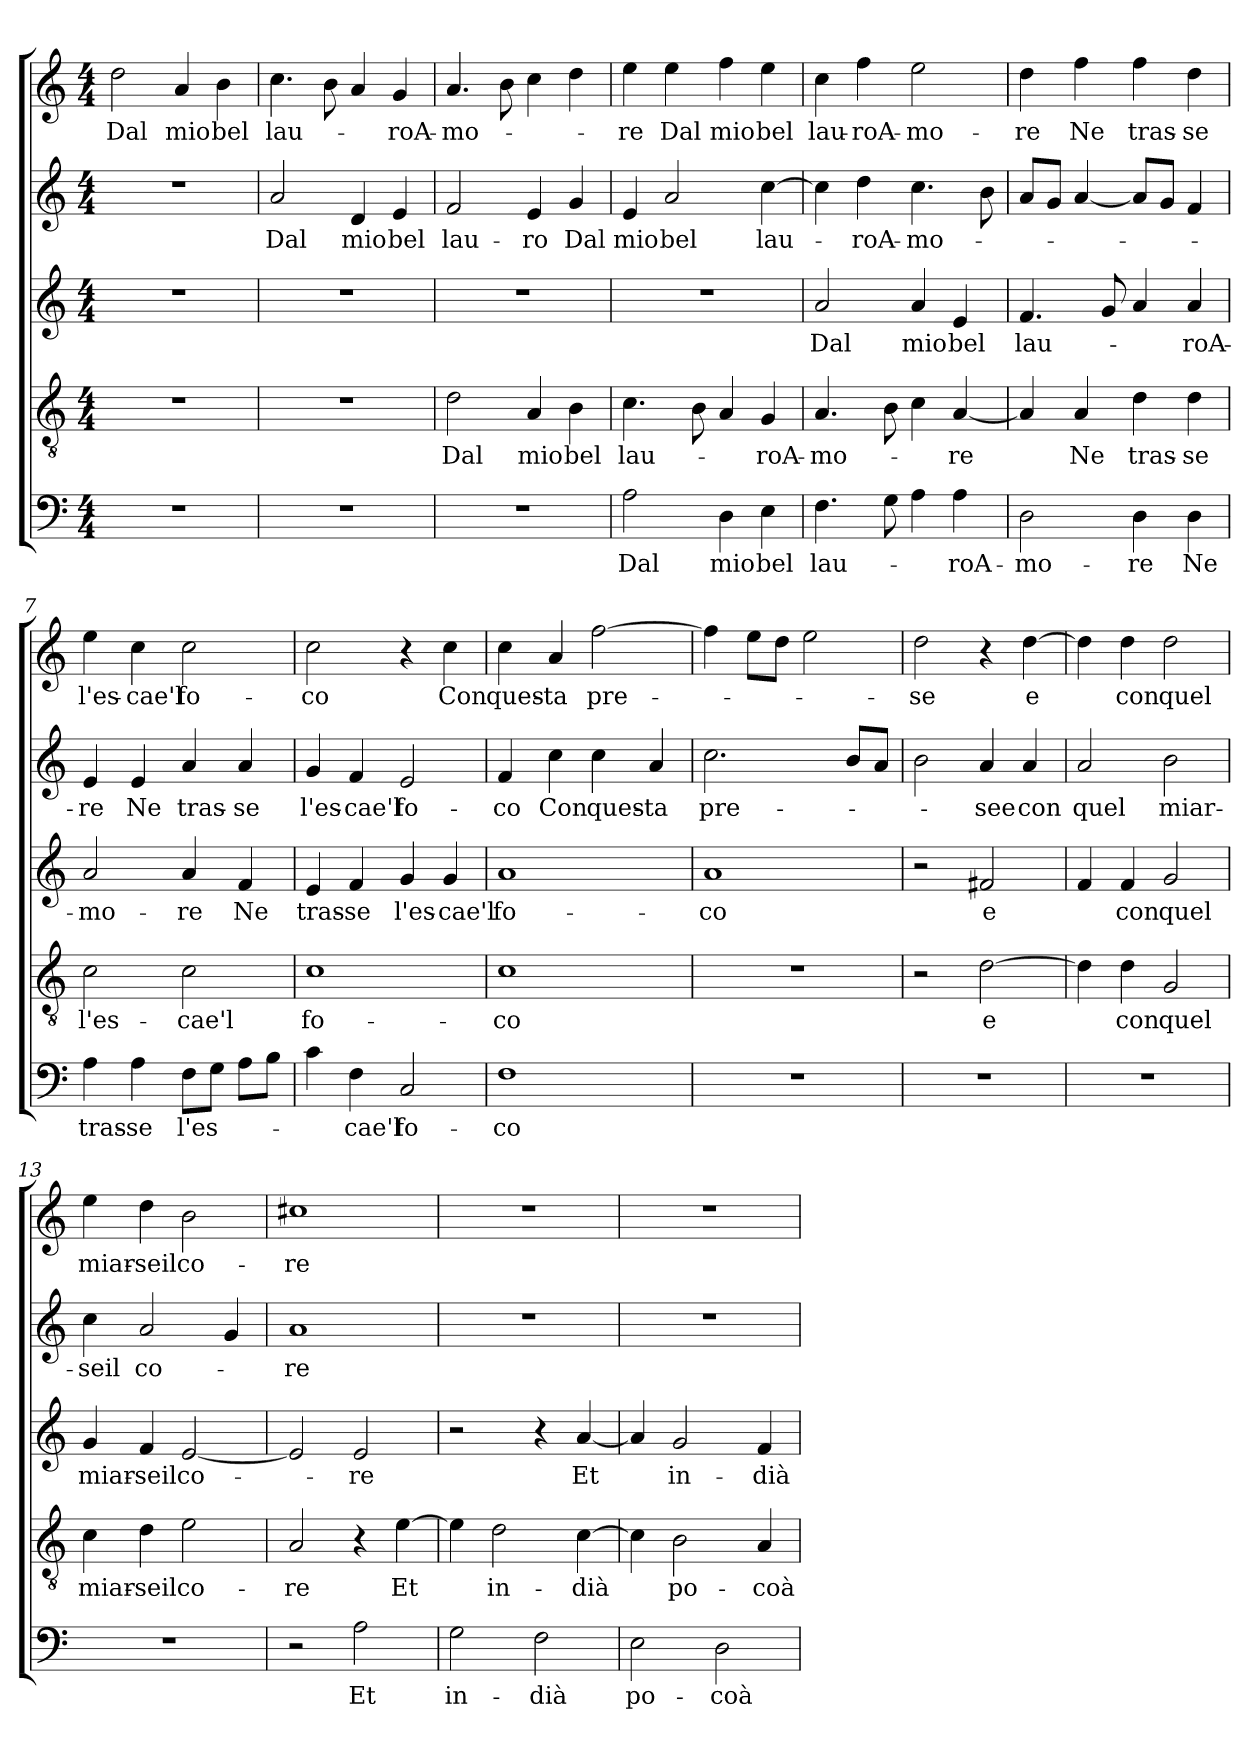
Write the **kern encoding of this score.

**kern	**text	**kern	**text	**kern	**text	**kern	**text	**kern	**text
*part5	*part5	*part4	*part4	*part3	*part3	*part2	*part2	*part1	*part1
*staff5	*staff5	*staff4	*staff4	*staff3	*staff3	*staff2	*staff2	*staff1	*staff1
*clefF4	*	*clefGv2	*	*clefG2	*	*clefG2	*	*clefG2	*
*k[]	*	*k[]	*	*k[]	*	*k[]	*	*k[]	*
*M4/4	*	*M4/4	*	*M4/4	*	*M4/4	*	*M4/4	*
=1	=1	=1	=1	=1	=1	=1	=1	=1	=1
1r	.	1r	.	1r	.	1r	.	2dd\	Dal
.	.	.	.	.	.	.	.	4a/	mio
.	.	.	.	.	.	.	.	4b\	bel
=2	=2	=2	=2	=2	=2	=2	=2	=2	=2
1r	.	1r	.	1r	.	2a/	Dal	4.cc\	lau-
.	.	.	.	.	.	.	.	8b\	.
.	.	.	.	.	.	4d/	mio	4a/	.
.	.	.	.	.	.	4e/	bel	4g/	roA-
=3	=3	=3	=3	=3	=3	=3	=3	=3	=3
1r	.	2d\	Dal	1r	.	2f/	lau-	4.a/	mo-
.	.	.	.	.	.	.	.	8b\	.
.	.	4A/	mio	.	.	4e/	ro	4cc\	.
.	.	4B\	bel	.	.	4g/	Dal	4dd\	.
=4	=4	=4	=4	=4	=4	=4	=4	=4	=4
2A\	Dal	4.c\	lau-	1r	.	4e/	mio	4ee\	re
.	.	.	.	.	.	2a/	bel	4ee\	Dal
.	.	8B\	.	.	.	.	.	.	.
4D\	mio	4A/	.	.	.	.	.	4ff\	mio
4E\	bel	4G/	roA-	.	.	[4cc\	lau-	4ee\	bel
=5	=5	=5	=5	=5	=5	=5	=5	=5	=5
4.F\	lau-	4.A/	mo-	2a/	Dal	4cc\]	.	4cc\	lau-
.	.	.	.	.	.	4dd\	roA-	4ff\	roA-
8G\	.	8B\	.	.	.	.	.	.	.
4A\	.	4c\	.	4a/	mio	4.cc\	mo-	2ee\	mo-
4A\	roA-	[4A/	re	4e/	bel	.	.	.	.
.	.	.	.	.	.	8b\	.	.	.
=6	=6	=6	=6	=6	=6	=6	=6	=6	=6
2D\	mo-	4A/]	.	4.f/	lau-	8a/L	.	4dd\	re
.	.	.	.	.	.	8g/J	.	.	.
.	.	4A/	Ne	.	.	[4a/	.	4ff\	Ne
.	.	.	.	8g/	.	.	.	.	.
4D\	re	4d\	tras-	4a/	.	8a/L]	.	4ff\	tras-
.	.	.	.	.	.	8g/J	.	.	.
4D\	Ne	4d\	se	4a/	roA-	4f/	.	4dd\	se
=7	=7	=7	=7	=7	=7	=7	=7	=7	=7
4A\	tras-	2c\	l'es-	2a/	mo-	4e/	re	4ee\	l'es-
4A\	se	.	.	.	.	4e/	Ne	4cc\	cae'l
8F\L	l'es-	2c\	cae'l	4a/	re	4a/	tras-	2cc\	fo-
8G\J	.	.	.	.	.	.	.	.	.
8A\L	.	.	.	4f/	Ne	4a/	se	.	.
8B\J	.	.	.	.	.	.	.	.	.
=8	=8	=8	=8	=8	=8	=8	=8	=8	=8
4c\	.	1c\	fo-	4e/	tras-	4g/	l'es-	2cc\	co
4F\	cae'l	.	.	4f/	se	4f/	cae'l	.	.
2C/	fo-	.	.	4g/	l'es-	2e/	fo-	4r	.
.	.	.	.	4g/	cae'l	.	.	4cc\	Con
=9	=9	=9	=9	=9	=9	=9	=9	=9	=9
1F\	co	1c\	co	1a/	fo-	4f/	co	4cc\	ques-
.	.	.	.	.	.	4cc\	Con	4a/	ta
.	.	.	.	.	.	4cc\	ques-	[2ff\	pre-
.	.	.	.	.	.	4a/	ta	.	.
=10	=10	=10	=10	=10	=10	=10	=10	=10	=10
1r	.	1r	.	1a/	co	2.cc\	pre-	4ff\]	.
.	.	.	.	.	.	.	.	8ee\L	.
.	.	.	.	.	.	.	.	8dd\J	.
.	.	.	.	.	.	.	.	2ee\	.
.	.	.	.	.	.	8b/L	.	.	.
.	.	.	.	.	.	8a/J	.	.	.
=11	=11	=11	=11	=11	=11	=11	=11	=11	=11
1r	.	2r	.	2r	.	2b\	.	2dd\	se
.	.	[2d\	e	2f#X/	e	4a/	see	4r	.
.	.	.	.	.	.	4a/	con	[4dd\	e
=12	=12	=12	=12	=12	=12	=12	=12	=12	=12
1r	.	4d\]	.	4f/	.	2a/	quel	4dd\]	.
.	.	4d\	con	4f/	con	.	.	4dd\	con
.	.	2G/	quel	2g/	quel	2b\	miar-	2dd\	quel
=13	=13	=13	=13	=13	=13	=13	=13	=13	=13
1r	.	4c\	miar-	4g/	miar-	4cc\	seil	4ee\	miar-
.	.	4d\	seil	4f/	seil	2a/	co-	4dd\	seil
.	.	2e\	co-	[2e/	co-	.	.	2b\	co-
.	.	.	.	.	.	4g/	.	.	.
=14	=14	=14	=14	=14	=14	=14	=14	=14	=14
2r	.	2A/	re	2e/]	.	1a/	re	1cc#X\	re
2A\	Et	4r	.	2e/	re	.	.	.	.
.	.	[4e\	Et	.	.	.	.	.	.
=15	=15	=15	=15	=15	=15	=15	=15	=15	=15
2G\	in-	4e\]	.	2r	.	1r	.	1r	.
.	.	2d\	in-	.	.	.	.	.	.
2F\	dià	.	.	4r	.	.	.	.	.
.	.	[4c\	dià	[4a/	Et	.	.	.	.
=16	=16	=16	=16	=16	=16	=16	=16	=16	=16
2E\	po-	4c\]	.	4a/]	.	1r	.	1r	.
.	.	2B\	po-	2g/	in-	.	.	.	.
2D\	coà	.	.	.	.	.	.	.	.
.	.	4A/	coà	4f/	dià	.	.	.	.
=	=	=	=	=	=	=	=	=	=
*-	*-	*-	*-	*-	*-	*-	*-	*-	*-
